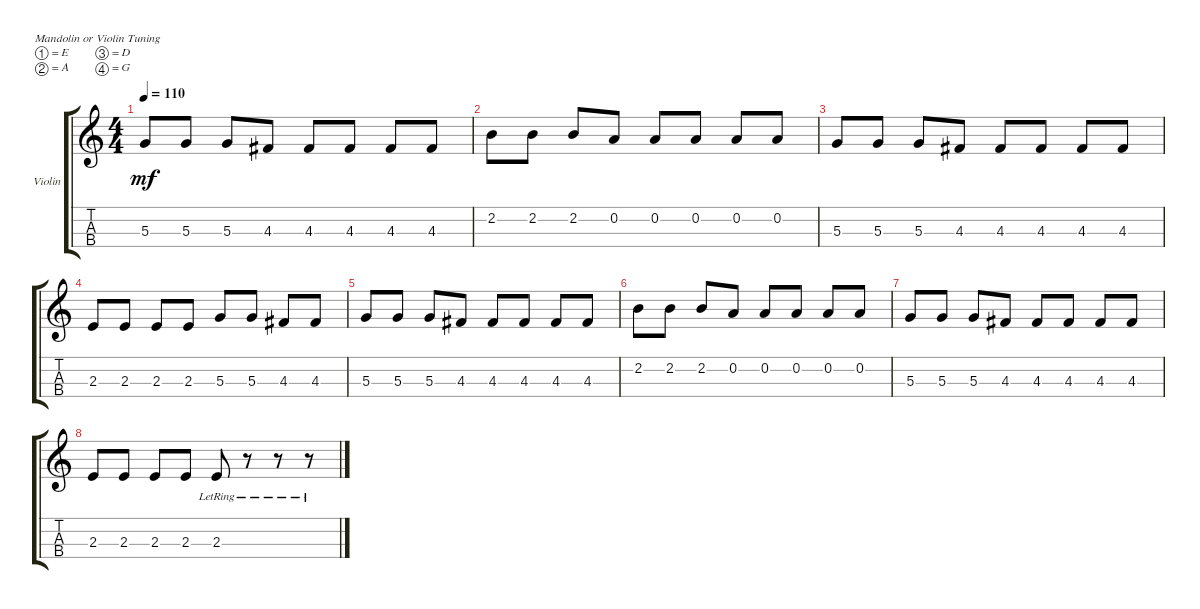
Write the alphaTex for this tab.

\defaultSystemsLayout 4
\bracketExtendMode groupsimilarinstruments
\firstSystemTrackNameOrientation horizontal
\otherSystemsTrackNameOrientation horizontal
\track ("Violin" "Violin") {instrument violin}
\staff {score tabs}
\tuning (E5 A4 D4 G3)
\ts (4 4)
\tempo 110
\clef g2
\scale
0.333333
\ks c
5.3.8{dy mf} 5.3.8 5.3.8 4.3.8 4.3.8 4.3.8 4.3.8 4.3.8 |
\scale
0.333333 2.2.8 2.2.8 2.2.8 0.2.8 0.2.8 0.2.8 0.2.8 0.2.8 |
\scale
0.333333 5.3.8 5.3.8 5.3.8 4.3.8 4.3.8 4.3.8 4.3.8 4.3.8 |
\scale
0.333333 2.3.8 2.3.8 2.3.8 2.3.8 5.3.8 5.3.8 4.3.8 4.3.8 |
\scale
0.333333 5.3.8 5.3.8 5.3.8 4.3.8 4.3.8 4.3.8 4.3.8 4.3.8 |
\scale
0.333333 2.2.8 2.2.8 2.2.8 0.2.8 0.2.8 0.2.8 0.2.8 0.2.8 |
\scale
0.333333 5.3.8 5.3.8 5.3.8 4.3.8 4.3.8 4.3.8 4.3.8 4.3.8 |
\scale
0.333333 2.3.8 2.3.8 2.3.8 2.3.8 2.3{lr}.8 r.8 r.8 r.8 |
\scale
0.333333 |
\scale
0.333333 |
\scale
0.333333 |
\scale
0.333333 |
\scale
0.333333 |
\scale
0.333333 |
\scale
0.333333 |
\scale
0.333333
